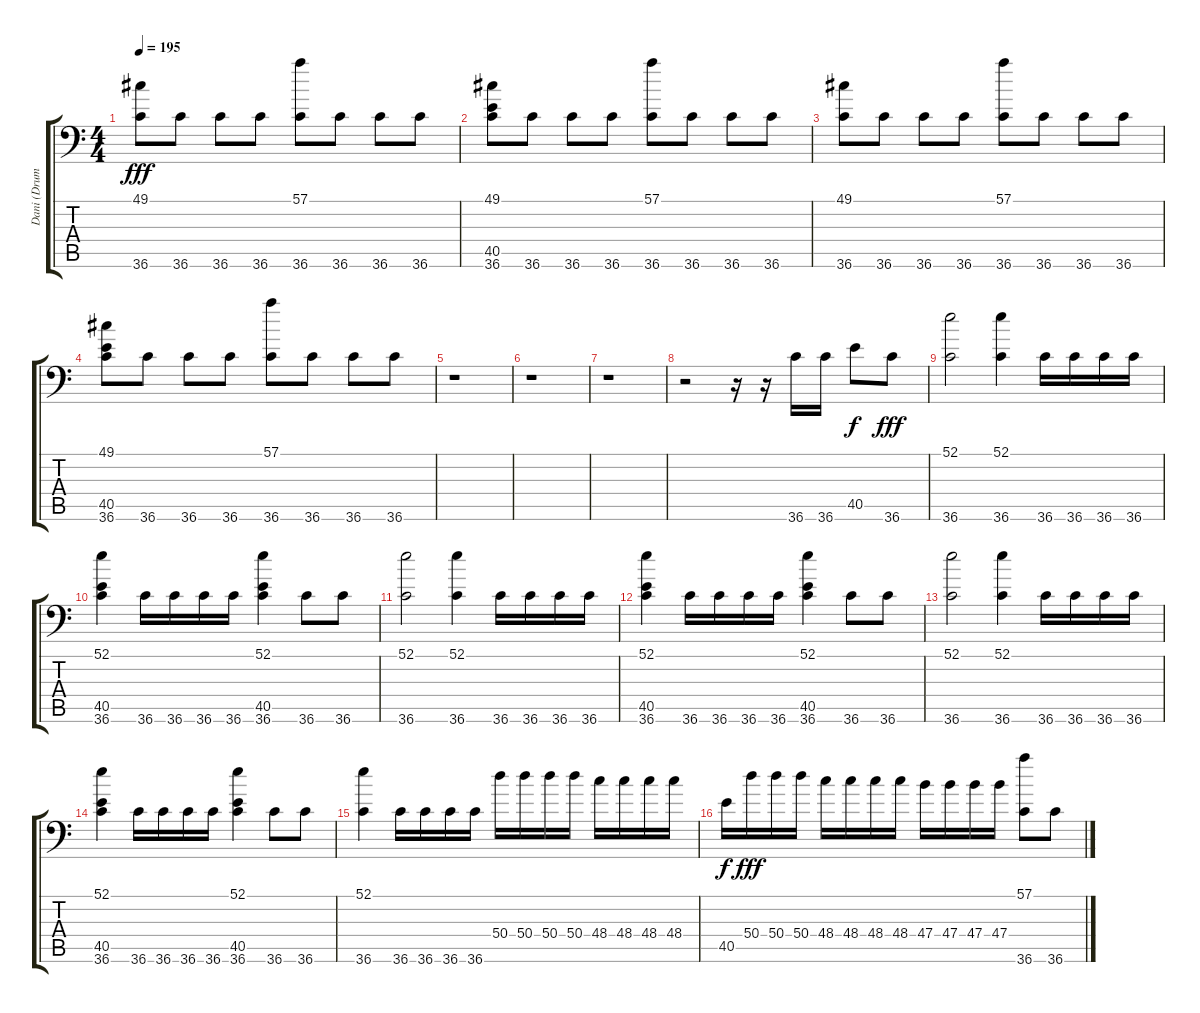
\track ("Dani (Drums)" "Dani (Drum") {instrument acousticgrandpiano}
\staff {score tabs}
\tuning (C-1 C-1 C-1 C-1 C-1 C-1) {hide}
\ts (4 4)
\tempo 195
\clef f4
\ks c
(49.1 36.6).8{dy fff} 36.6.8 36.6.8 36.6.8 (57.1 36.6).8 36.6.8 36.6.8 36.6.8 |
(49.1 40.5 36.6).8 36.6.8 36.6.8 36.6.8 (57.1 36.6).8 36.6.8 36.6.8 36.6.8 |
(49.1 36.6).8 36.6.8 36.6.8 36.6.8 (57.1 36.6).8 36.6.8 36.6.8 36.6.8 |
(49.1 40.5 36.6).8 36.6.8 36.6.8 36.6.8 (57.1 36.6).8 36.6.8 36.6.8 36.6.8 |
r.1 |
r.1 |
r.1 |
r.2 r.16 r.16 36.6.16 36.6.16 40.5.8{dy f} 36.6.8{dy fff} |
(52.1 36.6).2 (52.1 36.6).4 36.6.16 36.6.16 36.6.16 36.6.16 |
(52.1 40.5 36.6).4 36.6.16 36.6.16 36.6.16 36.6.16 (52.1 40.5 36.6).4 36.6.8 36.6.8 |
(52.1 36.6).2 (52.1 36.6).4 36.6.16 36.6.16 36.6.16 36.6.16 |
(52.1 40.5 36.6).4 36.6.16 36.6.16 36.6.16 36.6.16 (52.1 40.5 36.6).4 36.6.8 36.6.8 |
(52.1 36.6).2 (52.1 36.6).4 36.6.16 36.6.16 36.6.16 36.6.16 |
(52.1 40.5 36.6).4 36.6.16 36.6.16 36.6.16 36.6.16 (52.1 40.5 36.6).4 36.6.8 36.6.8 |
(52.1 36.6).4 36.6.16 36.6.16 36.6.16 36.6.16 50.4.16 50.4.16 50.4.16 50.4.16 48.4.16 48.4.16 48.4.16 48.4.16 |
40.5.16{dy f} 50.4.16{dy fff} 50.4.16 50.4.16 48.4.16 48.4.16 48.4.16 48.4.16 47.4.16 47.4.16 47.4.16 47.4.16 (57.1 36.6).8 36.6.8
